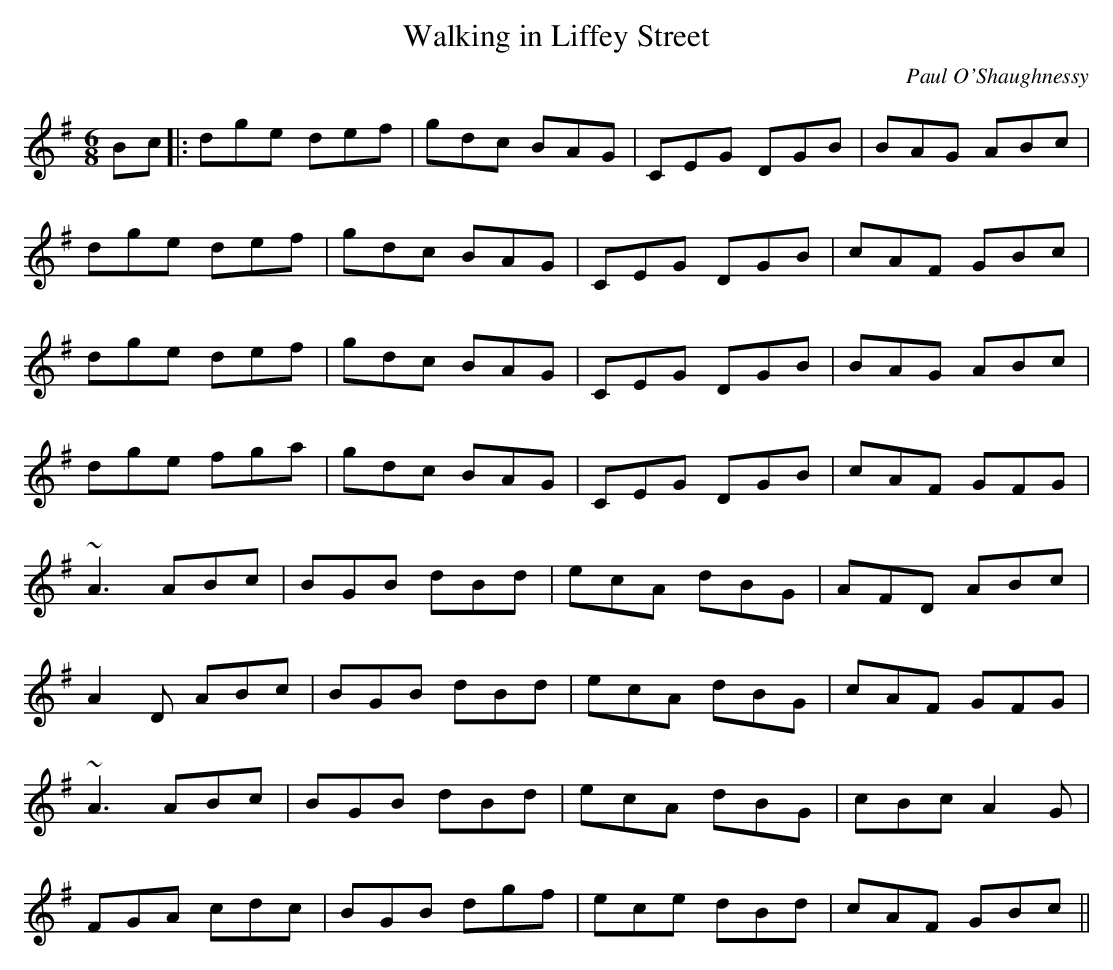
X:1
T:Walking in Liffey Street
M:6/8
L:1/8
C:Paul O'Shaughnessy
K:G
Bc|:dge def|gdc BAG|CEG DGB|BAG ABc|
! dge def|gdc BAG|CEG DGB|cAF GBc|
!dge def|gdc BAG|CEG DGB|BAG ABc|
!dge fga|gdc BAG|CEG DGB|cAF GFG|
!~A3 ABc|BGB dBd|ecA dBG|AFD ABc|
!A2D ABc|BGB dBd|ecA dBG|cAF GFG|
!~A3 ABc|BGB dBd|ecA dBG|cBc A2G|
!FGA cdc|BGB dgf|ece dBd|cAF GBc||
